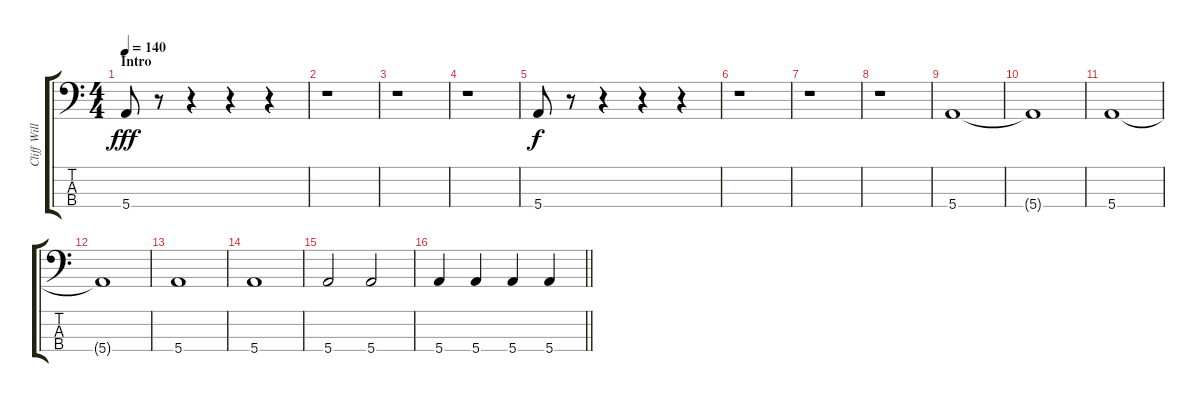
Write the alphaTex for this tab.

\track ("Cliff Williams" "Cliff Will") {instrument electricbasspick}
\staff {score tabs}
\tuning (G2 D2 A1 E1) {hide}
\ts (4 4)
\section ("" "Intro")
\tempo 140
\clef f4
\ks c
5.4.8{dy fff instrument electricbasspick} r.8 r.4 r.4 r.4 |
r.1 |
r.1 |
r.1 |
5.4.8{dy f} r.8 r.4 r.4 r.4 |
r.1 |
r.1 |
r.1 |
5.4.1 |
5.4{t}.1 |
5.4.1 |
5.4{t}.1 |
5.4.1 |
5.4.1 |
5.4.2 5.4.2 |
\barLineRight lightlight
5.4.4 5.4.4 5.4.4 5.4.4
